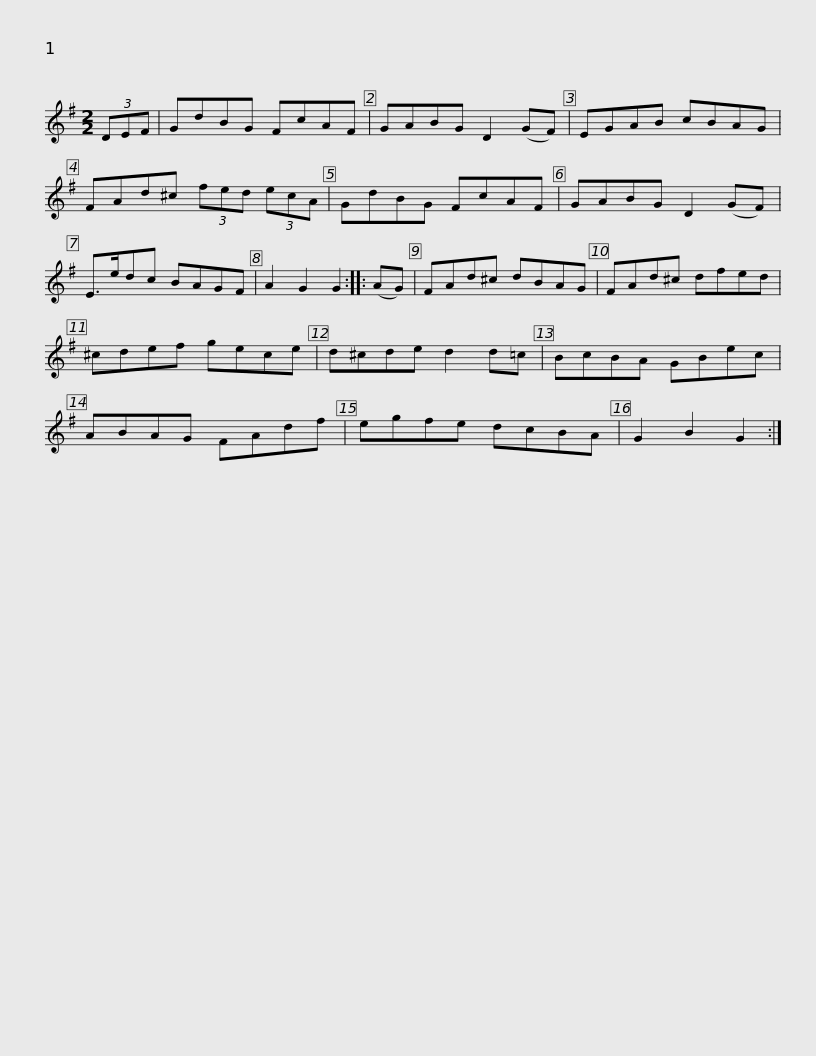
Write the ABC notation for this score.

X:1
L:1/8
M:2/2
I:linebreak $
K:G
V:1 treble
V:1
 (3DEF | GdBG FcAF | GABG D2 (GF) | EGAB cBAG | FAd^c (3fed (3ecA | %5
 GdBG FcAF |$ GABG D2 (GF) | E>edc BAGF | A2 G2 G2 :: (AG) | %10
 FAd^c dBAG | FAd^c dfed |$ ^cdef gece | d^cde d2 d=c | BcBA GBec | %15
 ABAG FAdf | egfe dcBA | G2 B2 G2 :| %18
